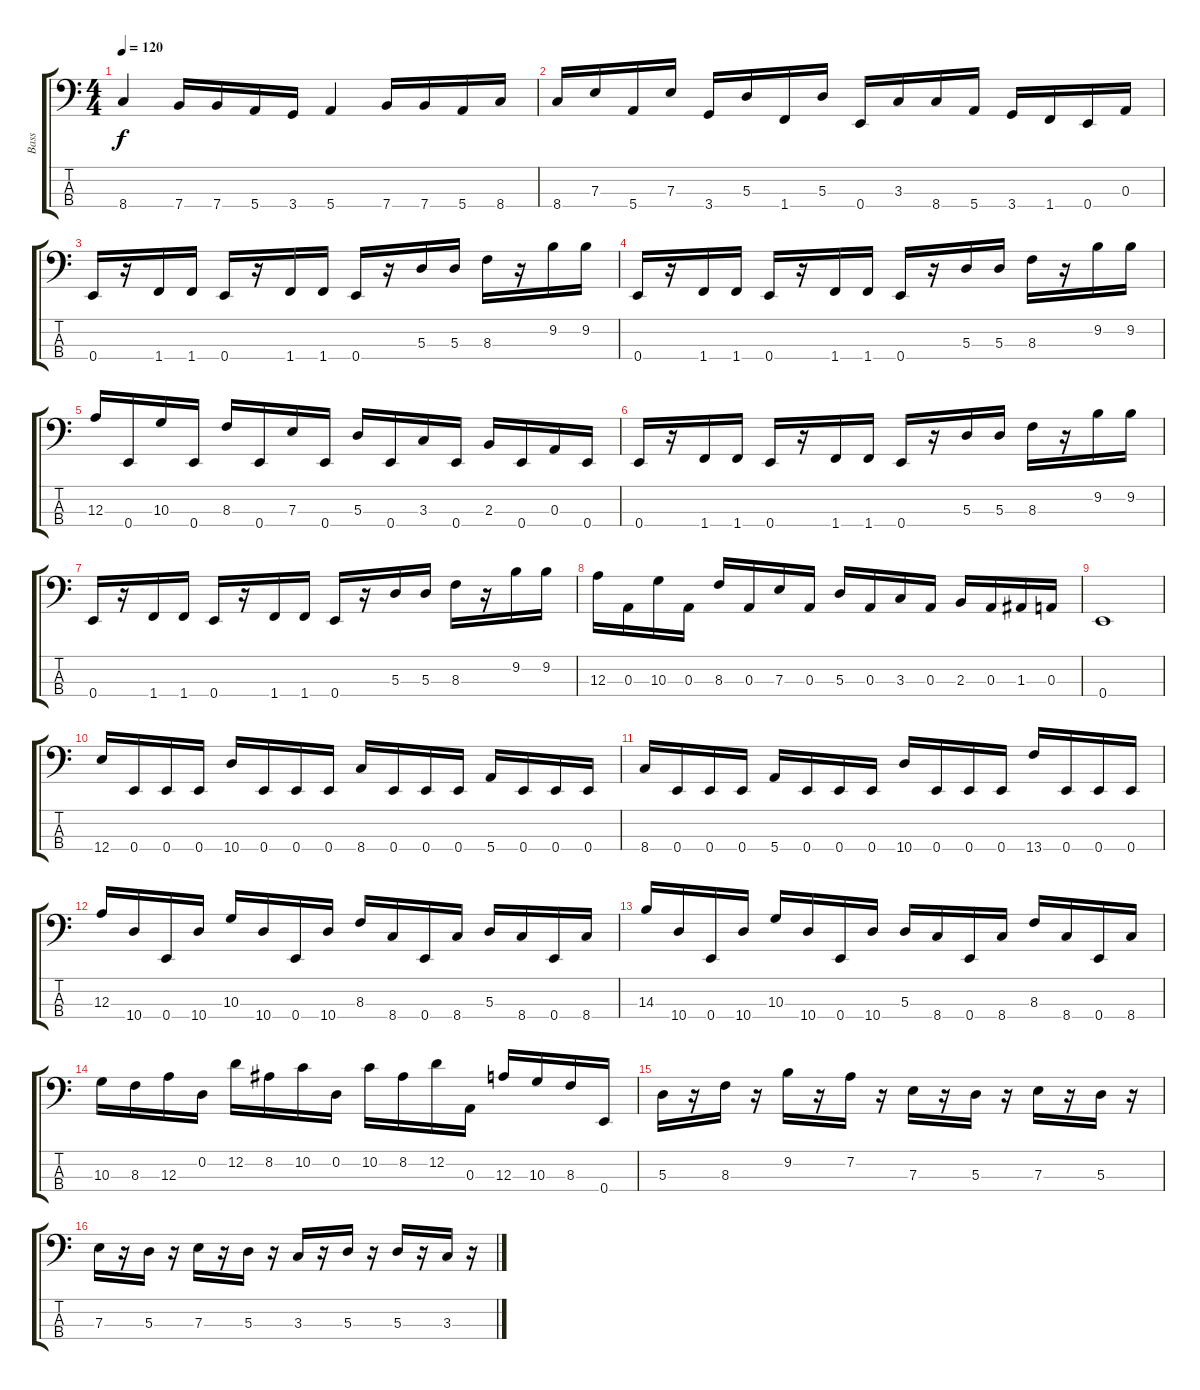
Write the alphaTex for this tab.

\track ("Bass" "Bass") {instrument slapbass1}
\staff {score tabs}
\tuning (G2 D2 A1 E1) {hide}
\ts (4 4)
\tempo 120
\clef f4
\ks c
8.4.4{dy f instrument slapbass1} 7.4.16 7.4.16 5.4.16 3.4.16 5.4.4 7.4.16 7.4.16 5.4.16 8.4.16 |
8.4.16 7.3.16 5.4.16 7.3.16 3.4.16 5.3.16 1.4.16 5.3.16 0.4.16 3.3.16 8.4.16 5.4.16 3.4.16 1.4.16 0.4.16 0.3.16 |
0.4.16 r.16 1.4.16 1.4.16 0.4.16 r.16 1.4.16 1.4.16 0.4.16 r.16 5.3.16 5.3.16 8.3.16 r.16 9.2.16 9.2.16 |
0.4.16 r.16 1.4.16 1.4.16 0.4.16 r.16 1.4.16 1.4.16 0.4.16 r.16 5.3.16 5.3.16 8.3.16 r.16 9.2.16 9.2.16 |
12.3.16 0.4.16 10.3.16 0.4.16 8.3.16 0.4.16 7.3.16 0.4.16 5.3.16 0.4.16 3.3.16 0.4.16 2.3.16 0.4.16 0.3.16 0.4.16 |
0.4.16 r.16 1.4.16 1.4.16 0.4.16 r.16 1.4.16 1.4.16 0.4.16 r.16 5.3.16 5.3.16 8.3.16 r.16 9.2.16 9.2.16 |
0.4.16 r.16 1.4.16 1.4.16 0.4.16 r.16 1.4.16 1.4.16 0.4.16 r.16 5.3.16 5.3.16 8.3.16 r.16 9.2.16 9.2.16 |
12.3.16 0.3.16 10.3.16 0.3.16 8.3.16 0.3.16 7.3.16 0.3.16 5.3.16 0.3.16 3.3.16 0.3.16 2.3.16 0.3.16 1.3.16 0.3.16 |
0.4.1 |
12.4.16 0.4.16 0.4.16 0.4.16 10.4.16 0.4.16 0.4.16 0.4.16 8.4.16 0.4.16 0.4.16 0.4.16 5.4.16 0.4.16 0.4.16 0.4.16 |
8.4.16 0.4.16 0.4.16 0.4.16 5.4.16 0.4.16 0.4.16 0.4.16 10.4.16 0.4.16 0.4.16 0.4.16 13.4.16 0.4.16 0.4.16 0.4.16 |
12.3.16 10.4.16 0.4.16 10.4.16 10.3.16 10.4.16 0.4.16 10.4.16 8.3.16 8.4.16 0.4.16 8.4.16 5.3.16 8.4.16 0.4.16 8.4.16 |
14.3.16 10.4.16 0.4.16 10.4.16 10.3.16 10.4.16 0.4.16 10.4.16 5.3.16 8.4.16 0.4.16 8.4.16 8.3.16 8.4.16 0.4.16 8.4.16 |
10.3.16 8.3.16 12.3.16 0.2.16 12.2.16 8.2.16 10.2.16 0.2.16 10.2.16 8.2.16 12.2.16 0.3.16 12.3.16 10.3.16 8.3.16 0.4.16 |
5.3.16 r.16 8.3.16 r.16 9.2.16 r.16 7.2.16 r.16 7.3.16 r.16 5.3.16 r.16 7.3.16 r.16 5.3.16 r.16 |
7.3.16 r.16 5.3.16 r.16 7.3.16 r.16 5.3.16 r.16 3.3.16 r.16 5.3.16 r.16 5.3.16 r.16 3.3.16 r.16
